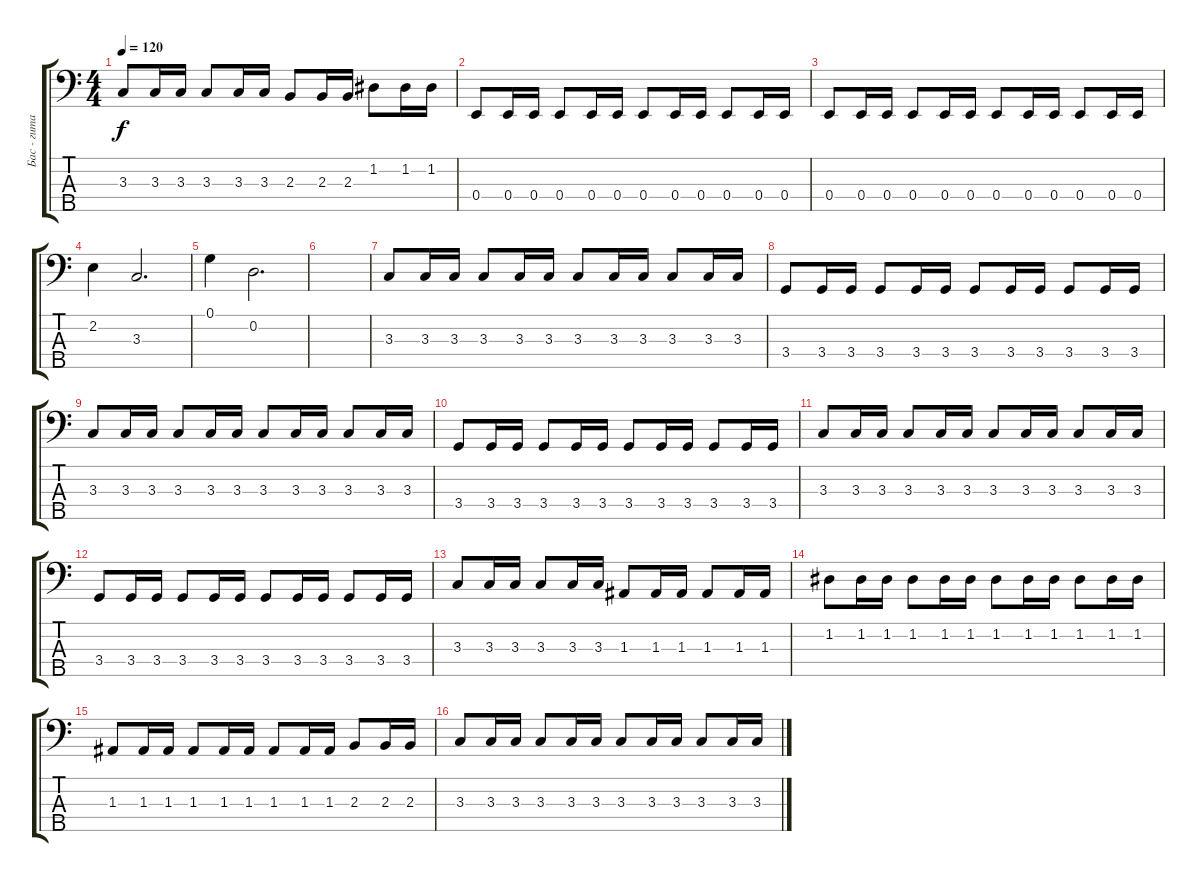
\track ("Бас - гитара" "Бас - гита") {instrument electricbassfinger}
\staff {score tabs}
\tuning (G2 D2 A1 E1 B0) {hide}
\ts (4 4)
\tempo 120
\clef f4
\ks c
3.3.8{dy f} 3.3.16 3.3.16 3.3.8 3.3.16 3.3.16 2.3.8 2.3.16 2.3.16 1.2.8 1.2.16 1.2.16 |
0.4.8 0.4.16 0.4.16 0.4.8 0.4.16 0.4.16 0.4.8 0.4.16 0.4.16 0.4.8 0.4.16 0.4.16 |
0.4.8 0.4.16 0.4.16 0.4.8 0.4.16 0.4.16 0.4.8 0.4.16 0.4.16 0.4.8 0.4.16 0.4.16 |
2.2.4 3.3.2{d} |
0.1.4 0.2.2{d} |
|
3.3.8 3.3.16 3.3.16 3.3.8 3.3.16 3.3.16 3.3.8 3.3.16 3.3.16 3.3.8 3.3.16 3.3.16 |
3.4.8 3.4.16 3.4.16 3.4.8 3.4.16 3.4.16 3.4.8 3.4.16 3.4.16 3.4.8 3.4.16 3.4.16 |
3.3.8 3.3.16 3.3.16 3.3.8 3.3.16 3.3.16 3.3.8 3.3.16 3.3.16 3.3.8 3.3.16 3.3.16 |
3.4.8 3.4.16 3.4.16 3.4.8 3.4.16 3.4.16 3.4.8 3.4.16 3.4.16 3.4.8 3.4.16 3.4.16 |
3.3.8 3.3.16 3.3.16 3.3.8 3.3.16 3.3.16 3.3.8 3.3.16 3.3.16 3.3.8 3.3.16 3.3.16 |
3.4.8 3.4.16 3.4.16 3.4.8 3.4.16 3.4.16 3.4.8 3.4.16 3.4.16 3.4.8 3.4.16 3.4.16 |
3.3.8 3.3.16 3.3.16 3.3.8 3.3.16 3.3.16 1.3.8 1.3.16 1.3.16 1.3.8 1.3.16 1.3.16 |
1.2.8 1.2.16 1.2.16 1.2.8 1.2.16 1.2.16 1.2.8 1.2.16 1.2.16 1.2.8 1.2.16 1.2.16 |
1.3.8 1.3.16 1.3.16 1.3.8 1.3.16 1.3.16 1.3.8 1.3.16 1.3.16 2.3.8 2.3.16 2.3.16 |
3.3.8 3.3.16 3.3.16 3.3.8 3.3.16 3.3.16 3.3.8 3.3.16 3.3.16 3.3.8 3.3.16 3.3.16
